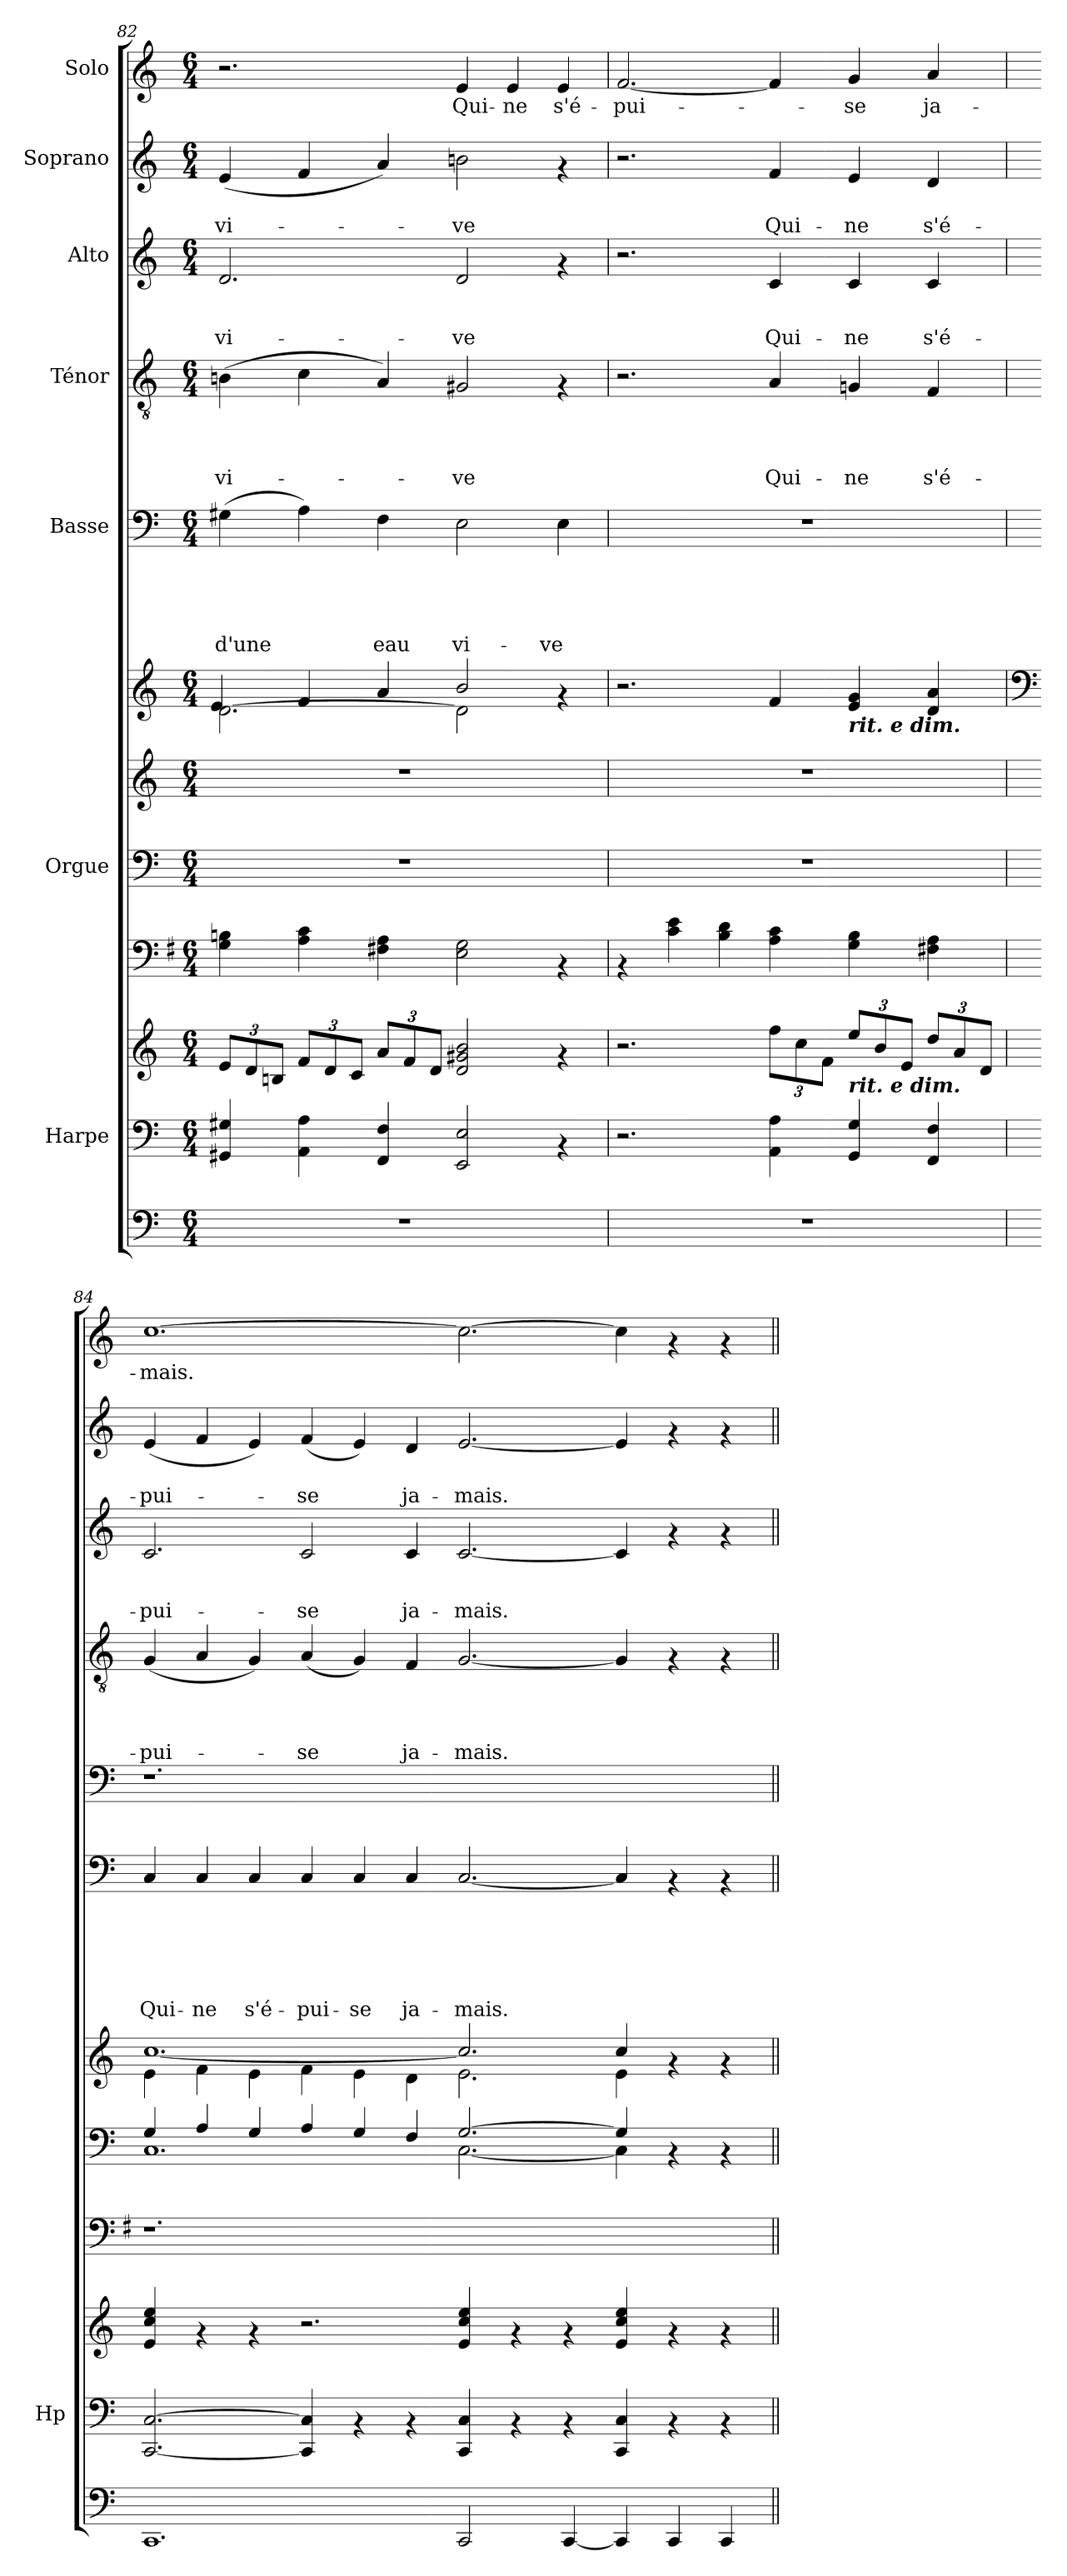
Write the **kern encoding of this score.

**kern	**kern	**kern	**kern	**kern	**kern	**kern	**text	**text	**text	**text	**text	**text	**kern	**text	**text	**text	**text	**text	**kern	**text	**text	**text	**text	**kern	**text	**text	**text	**kern	**text	**text	**kern	**text
*part10	*part9	*part9	*part8	*part7	*part7	*part6	*part6	*part6	*part6	*part6	*part6	*part6	*part5	*part5	*part5	*part5	*part5	*part5	*part4	*part4	*part4	*part4	*part4	*part3	*part3	*part3	*part3	*part2	*part2	*part2	*part1	*part1
*staff12	*staff11	*staff10	*staff9	*staff8	*staff7	*staff6	*staff6	*staff6	*staff6	*staff6	*staff6	*staff6	*staff5	*staff5	*staff5	*staff5	*staff5	*staff5	*staff4	*staff4	*staff4	*staff4	*staff4	*staff3	*staff3	*staff3	*staff3	*staff2	*staff2	*staff2	*staff1	*staff1
*	*I"Harpe	*	*	*I"Orgue	*	*	*	*	*	*	*	*	*I"Basse	*	*	*	*	*	*I"Ténor	*	*	*	*	*I"Alto	*	*	*	*I"Soprano	*	*	*I"Solo	*
*	*I'Hp	*	*	*	*	*	*	*	*	*	*	*	*	*	*	*	*	*	*	*	*	*	*	*	*	*	*	*	*	*	*	*
!!LO:PB:g=z
*clefF4	*clefF4	*clefG2	*clefF4	*clefF4	*clefG2	*clefG2	*	*	*	*	*	*	*clefF4	*	*	*	*	*	*clefGv2	*	*	*	*	*clefG2	*	*	*	*clefG2	*	*	*clefG2	*
*	*	*	*ITrd-3c-5	*	*	*	*	*	*	*	*	*	*	*	*	*	*	*	*	*	*	*	*	*	*	*	*	*	*	*	*	*
*k[]	*k[]	*k[]	*k[]	*k[]	*k[]	*k[]	*	*	*	*	*	*	*k[]	*	*	*	*	*	*k[]	*	*	*	*	*k[]	*	*	*	*k[]	*	*	*k[]	*
*C:	*C:	*C:	*C:	*C:	*C:	*C:	*	*	*	*	*	*	*C:	*	*	*	*	*	*C:	*	*	*	*	*C:	*	*	*	*C:	*	*	*C:	*
*M6/4	*M6/4	*M6/4	*M6/4	*M6/4	*M6/4	*M6/4	*	*	*	*	*	*	*M6/4	*	*	*	*	*	*M6/4	*	*	*	*	*M6/4	*	*	*	*M6/4	*	*	*M6/4	*
*	*	*Xbrackettup	*	*	*	*	*	*	*	*	*	*	*	*	*	*	*	*	*	*	*	*	*	*	*	*	*	*	*	*	*	*
=82	=82	=82	=82	=82	=82	=82	=82	=82	=82	=82	=82	=82	=82	=82	=82	=82	=82	=82	=82	=82	=82	=82	=82	=82	=82	=82	=82	=82	=82	=82	=82	=82
*	*	*	*	*	*	*^	*	*	*	*	*	*	*	*	*	*	*	*	*	*	*	*	*	*	*	*	*	*	*	*	*	*
!	!	!	!	!	!	!	!	!	!	!	!	!	!	!	!	!	!	!	!LO:LY:b	!	!	!	!	!LO:LY:b	!	!	!	!LO:LY:b	!	!	!LO:LY:b	!	!
1.r	4GG#X/ 4G#X/	12e/L	4c\ 4en\	1.r	1.r	[<2.d\	4e/	.	.	.	.	.	.	(>4G#X\	.	.	.	.	-d'une	(>4Bn\	.	.	.	vi-	2.d/	.	.	vi-	(<4e/	.	vi-	2.r	.
.	.	12d/	.	.	.	.	.	.	.	.	.	.	.	.	.	.	.	.	.	.	.	.	.	.	.	.	.	.	.	.	.	.	.
.	.	12Bn/J	.	.	.	.	.	.	.	.	.	.	.	.	.	.	.	.	.	.	.	.	.	.	.	.	.	.	.	.	.	.	.
.	4AA\ 4A\	12f/L	4d\ 4f\	.	.	.	4f/	.	.	.	.	.	.	4A\)	.	.	.	.	.	4c\	.	.	.	.	.	.	.	.	4f/	.	.	.	.
.	.	12d/	.	.	.	.	.	.	.	.	.	.	.	.	.	.	.	.	.	.	.	.	.	.	.	.	.	.	.	.	.	.	.
.	.	12c/J	.	.	.	.	.	.	.	.	.	.	.	.	.	.	.	.	.	.	.	.	.	.	.	.	.	.	.	.	.	.	.
!	!	!	!	!	!	!	!	!	!	!	!	!	!	!	!	!	!	!	!LO:LY:b	!	!	!	!	!	!	!	!	!	!	!	!	!	!
.	4FF/ 4F/	12a/L	4Bn\ 4d\	.	.	.	4a/	.	.	.	.	.	.	4F\	.	.	.	.	eau	4A/)	.	.	.	.	.	.	.	.	4a/)	.	.	.	.
.	.	12f/	.	.	.	.	.	.	.	.	.	.	.	.	.	.	.	.	.	.	.	.	.	.	.	.	.	.	.	.	.	.	.
.	.	12d/J	.	.	.	.	.	.	.	.	.	.	.	.	.	.	.	.	.	.	.	.	.	.	.	.	.	.	.	.	.	.	.
!	!	!	!	!	!	!	!	!	!	!	!	!	!	!	!	!	!	!	!LO:LY:b	!	!	!	!	!LO:LY:b	!	!	!	!LO:LY:b	!	!	!LO:LY:b	!	!LO:LY:b
.	2EE/ 2E/	2d/ 2g#X/ 2b/	2A\ 2c\	.	.	2d\]	2b/	.	.	.	.	.	.	2E\	.	.	.	.	vi-	2G#X/	.	.	.	-ve	2d/	.	.	-ve	2bn\	.	-ve	4e/	Qui-
!	!	!	!	!	!	!	!	!	!	!	!	!	!	!	!	!	!	!	!	!	!	!	!	!	!	!	!	!	!	!	!	!	!LO:LY:b
.	.	.	.	.	.	.	.	.	.	.	.	.	.	.	.	.	.	.	.	.	.	.	.	.	.	.	.	.	.	.	.	4e/	-ne
!	!	!	!	!	!	!	!	!	!	!	!	!	!	!	!	!	!	!	!LO:LY:b	!	!	!	!	!	!	!	!	!	!	!	!	!	!LO:LY:b
.	4rAA	4rf	4rAA	.	.	4rf	4ryy	.	.	.	.	.	.	4E\	.	.	.	.	-ve	4rF	.	.	.	.	4rf	.	.	.	4rf	.	.	4e/	s'é-
=83	=83	=83	=83	=83	=83	=83	=83	=83	=83	=83	=83	=83	=83	=83	=83	=83	=83	=83	=83	=83	=83	=83	=83	=83	=83	=83	=83	=83	=83	=83	=83	=83	=83
!	!	!	!	!	!	!	!	!	!	!	!	!	!	!	!	!	!	!	!	!	!	!	!	!	!	!	!	!	!	!	!	!	!LO:LY:b
*	*	*	*	*	*	*v	*v	*	*	*	*	*	*	*	*	*	*	*	*	*	*	*	*	*	*	*	*	*	*	*	*	*	*
1.r	2.r	2.r	4rAA	1.r	1.r	2.r	.	.	.	.	.	.	1.r	.	.	.	.	.	2.r	.	.	.	.	2.r	.	.	.	2.r	.	.	[<2.f/	-pui-
.	.	.	4f\ 4a\	.	.	.	.	.	.	.	.	.	.	.	.	.	.	.	.	.	.	.	.	.	.	.	.	.	.	.	.	.
.	.	.	4e\ 4g\	.	.	.	.	.	.	.	.	.	.	.	.	.	.	.	.	.	.	.	.	.	.	.	.	.	.	.	.	.
!	!	!	!	!	!	!	!	!	!	!	!	!	!	!	!	!	!	!	!	!	!	!	!LO:LY:b	!	!	!	!LO:LY:b	!	!	!LO:LY:b	!	!
.	4AA\ 4A\	12ff\L	4d\ 4f\	.	.	4f/	.	.	.	.	.	.	.	.	.	.	.	.	4A/	.	.	.	Qui-	4c/	.	.	Qui-	4f/	.	Qui-	4f/]	.
.	.	12cc\	.	.	.	.	.	.	.	.	.	.	.	.	.	.	.	.	.	.	.	.	.	.	.	.	.	.	.	.	.	.
.	.	12f\J	.	.	.	.	.	.	.	.	.	.	.	.	.	.	.	.	.	.	.	.	.	.	.	.	.	.	.	.	.	.
!	!	!	!	!	!	!LO:TX:b:Bi:t=rit. e dim.	!	!	!	!	!	!	!	!	!	!	!	!	!	!	!	!	!	!	!	!	!	!	!	!	!	!
!	!LO:TX:a:Bi:t=rit. e dim.	!	!	!	!	!	!	!	!	!	!	!	!	!	!	!	!	!	!	!	!	!	!	!	!	!	!	!	!	!	!	!
!	!	!	!	!	!	!	!	!	!	!	!	!	!	!	!	!	!	!	!	!	!	!	!LO:LY:b	!	!	!	!LO:LY:b	!	!	!LO:LY:b	!	!LO:LY:b
.	4GG/ 4G/	12ee/L	4c\ 4e\	.	.	4e/ 4g/	.	.	.	.	.	.	.	.	.	.	.	.	4Gn/	.	.	.	-ne	4c/	.	.	-ne	4e/	.	-ne	4g/	-se
.	.	12b/	.	.	.	.	.	.	.	.	.	.	.	.	.	.	.	.	.	.	.	.	.	.	.	.	.	.	.	.	.	.
.	.	12e/J	.	.	.	.	.	.	.	.	.	.	.	.	.	.	.	.	.	.	.	.	.	.	.	.	.	.	.	.	.	.
!	!	!	!	!	!	!	!	!	!	!	!	!	!	!	!	!	!	!	!	!	!	!	!LO:LY:b	!	!	!	!LO:LY:b	!	!	!LO:LY:b	!	!LO:LY:b
.	4FF/ 4F/	12dd/L	4Bn\ 4d\	.	.	4d/ 4a/	.	.	.	.	.	.	.	.	.	.	.	.	4F/	.	.	.	s'é-	4c/	.	.	s'é-	4d/	.	s'é-	4a/	ja-
.	.	12a/	.	.	.	.	.	.	.	.	.	.	.	.	.	.	.	.	.	.	.	.	.	.	.	.	.	.	.	.	.	.
.	.	12d/J	.	.	.	.	.	.	.	.	.	.	.	.	.	.	.	.	.	.	.	.	.	.	.	.	.	.	.	.	.	.
!!LO:PB:g=z
=84	=84	=84	=84	=84	=84	=84	=84	=84	=84	=84	=84	=84	=84	=84	=84	=84	=84	=84	=84	=84	=84	=84	=84	=84	=84	=84	=84	=84	=84	=84	=84	=84
*	*	*	*	*	*	*clefF4	*	*	*	*	*	*	*	*	*	*	*	*	*	*	*	*	*	*	*	*	*	*	*	*	*	*
*	*	*	*	*^	*^	*	*	*	*	*	*	*	*	*	*	*	*	*	*	*	*	*	*	*	*	*	*	*	*	*	*	*
!	!	!	!	!	!	!	!	!	!	!	!	!	!	!LO:LY:b	!	!	!	!	!	!	!	!	!	!	!LO:LY:b	!	!	!	!LO:LY:b	!	!	!LO:LY:b	!	!LO:LY:b
1.CC	[<2.CC/ [>2.C/	4e/ 4cc/ 4ee/	1.r	4G/	1.C	4e\	[>1.cc	4C/	.	.	.	.	.	Qui-	1.r	.	.	.	.	.	(<4G/	.	.	.	-pui-	2.c/	.	.	-pui-	(<4e/	.	-pui-	[>1.cc	-mais.
!	!	!	!	!	!	!	!	!	!	!	!	!	!	!LO:LY:b	!	!	!	!	!	!	!	!	!	!	!	!	!	!	!	!	!	!	!	!
.	.	4rf	.	4A/	.	4f\	.	4C/	.	.	.	.	.	-ne	.	.	.	.	.	.	4A/	.	.	.	.	.	.	.	.	4f/	.	.	.	.
!	!	!	!	!	!	!	!	!	!	!	!	!	!	!LO:LY:b	!	!	!	!	!	!	!	!	!	!	!	!	!	!	!	!	!	!	!	!
.	.	4rf	.	4G/	.	4e\	.	4C/	.	.	.	.	.	s'é-	.	.	.	.	.	.	4G/)	.	.	.	.	.	.	.	.	4e/)	.	.	.	.
!	!	!	!	!	!	!	!	!	!	!	!	!	!	!LO:LY:b	!	!	!	!	!	!	!	!	!	!	!LO:LY:b	!	!	!	!LO:LY:b	!	!	!LO:LY:b	!	!
.	4CC/] 4C/]	2.r	.	4A/	.	4f\	.	4C/	.	.	.	.	.	-pui-	.	.	.	.	.	.	(<4A/	.	.	.	-se	2c/	.	.	-se	(<4f/	.	-se	.	.
!	!	!	!	!	!	!	!	!	!	!	!	!	!	!LO:LY:b	!	!	!	!	!	!	!	!	!	!	!	!	!	!	!	!	!	!	!	!
.	4rAA	.	.	4G/	.	4e\	.	4C/	.	.	.	.	.	-se	.	.	.	.	.	.	4G/)	.	.	.	.	.	.	.	.	4e/)	.	.	.	.
!	!	!	!	!	!	!	!	!	!	!	!	!	!	!LO:LY:b	!	!	!	!	!	!	!	!	!	!	!LO:LY:b	!	!	!	!LO:LY:b	!	!	!LO:LY:b	!	!
.	4rAA	.	.	4F/	.	4d\	.	4C/	.	.	.	.	.	ja-	.	.	.	.	.	.	4F/	.	.	.	ja-	4c/	.	.	ja-	4d/	.	ja-	.	.
!	!	!	!	!	!	!	!	!	!	!	!	!	!	!LO:LY:b	!	!	!	!	!	!	!	!	!	!	!LO:LY:b	!	!	!	!LO:LY:b	!	!	!LO:LY:b	!	!
2CC/	4CC/ 4C/	4e/ 4cc/ 4ee/	1.ryy	[>2.G/	[<2.C\	2.e\	2.cc/]	[<2.C/	.	.	.	.	.	-mais.	1.ryy	.	.	.	.	.	[<2.G/	.	.	.	-mais.	[<2.c/	.	.	-mais.	[<2.e/	.	-mais.	2.cc\_	.
.	4rAA	4rf	.	.	.	.	.	.	.	.	.	.	.	.	.	.	.	.	.	.	.	.	.	.	.	.	.	.	.	.	.	.	.	.
[<4CC/	4rAA	4rf	.	.	.	.	.	.	.	.	.	.	.	.	.	.	.	.	.	.	.	.	.	.	.	.	.	.	.	.	.	.	.	.
4CC/]	4CC/ 4C/	4e/ 4cc/ 4ee/	.	4G/]	4C\]	4cc/	4e\	4C/]	.	.	.	.	.	.	.	.	.	.	.	.	4G/]	.	.	.	.	4c/]	.	.	.	4e/]	.	.	4cc\]	.
4CC/	4rAA	4rf	.	4rAA	2ryy	4rf	2ryy	4rAA	.	.	.	.	.	.	.	.	.	.	.	.	4rF	.	.	.	.	4rf	.	.	.	4rf	.	.	4rf	.
4CC/	4rAA	4rf	.	4rAA	.	4rf	.	4rAA	.	.	.	.	.	.	.	.	.	.	.	.	4rF	.	.	.	.	4rf	.	.	.	4rf	.	.	4rf	.
*	*	*	*	*v	*v	*	*	*	*	*	*	*	*	*	*	*	*	*	*	*	*	*	*	*	*	*	*	*	*	*	*	*	*	*
*	*	*	*	*	*v	*v	*	*	*	*	*	*	*	*	*	*	*	*	*	*	*	*	*	*	*	*	*	*	*	*	*	*	*
=||	=||	=||	=||	=||	=||	=||	=||	=||	=||	=||	=||	=||	=||	=||	=||	=||	=||	=||	=||	=||	=||	=||	=||	=||	=||	=||	=||	=||	=||	=||	=||	=||
*-	*-	*-	*-	*-	*-	*-	*-	*-	*-	*-	*-	*-	*-	*-	*-	*-	*-	*-	*-	*-	*-	*-	*-	*-	*-	*-	*-	*-	*-	*-	*-	*-
